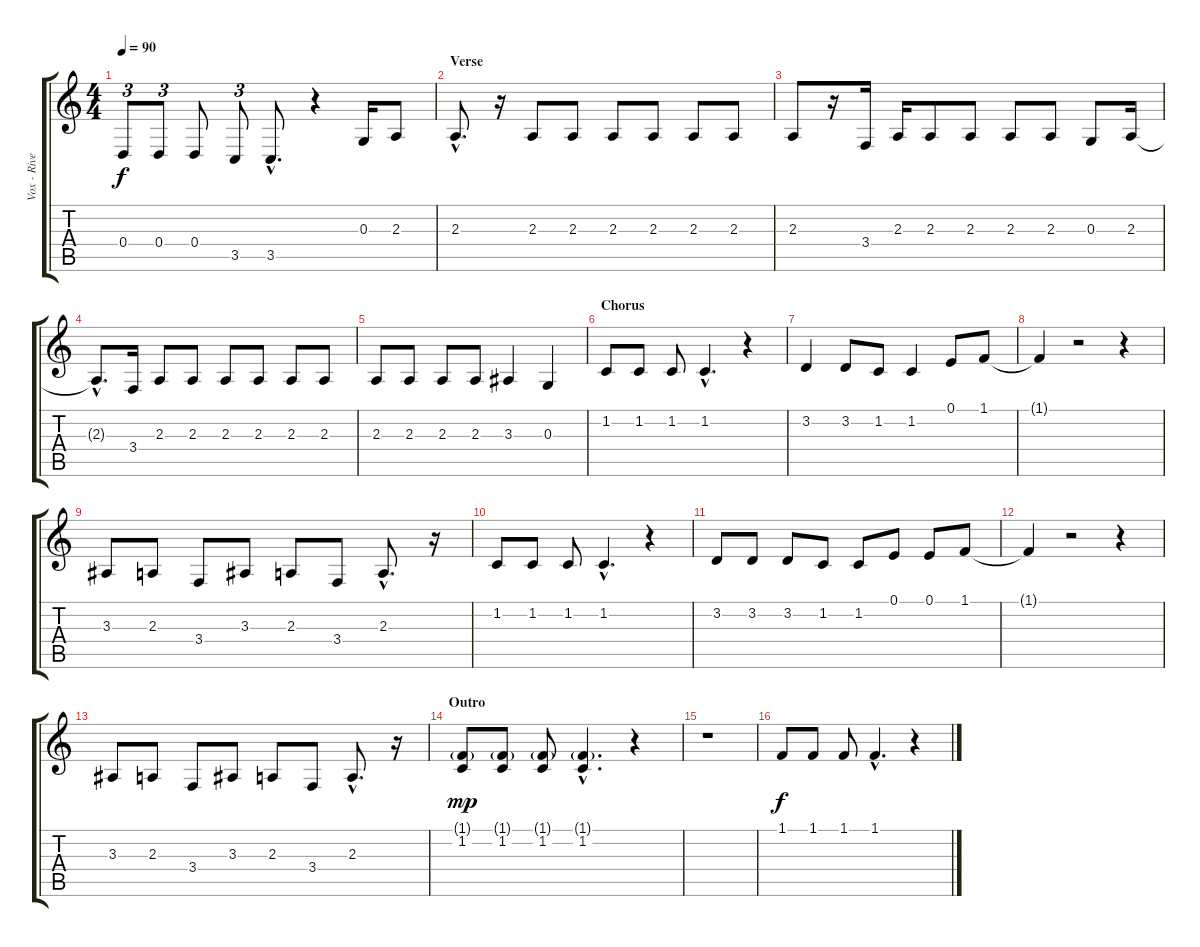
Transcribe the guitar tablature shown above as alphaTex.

\track ("Vox - Rivers" "Vox - Rive") {instrument lead2sawtooth}
\staff {score tabs}
\tuning (E4 B3 G3 D3 A2 E2) {hide}
\ts (4 4)
\tempo 90
\clef g2
\ks c
0.4.8{tu (3 2) dy f} 0.4.8{tu (3 2)} 0.4.8 3.5.8{tu (3 2)} 3.5{hac}.8{d} r.4 0.3.16 2.3.8 |
\section ("" "Verse")
2.3{hac}.8{d} r.16 2.3.8 2.3.8 2.3.8 2.3.8 2.3.8 2.3.8 |
2.3.8 r.16 3.4.16 2.3.16 2.3.8 2.3.8 2.3.8 2.3.8 0.3.8 2.3.16 |
2.3{hac t}.8{d} 3.4.16 2.3.8 2.3.8 2.3.8 2.3.8 2.3.8 2.3.8 |
2.3.8 2.3.8 2.3.8 2.3.8 3.3.4 0.3.4 |
\section ("" "Chorus")
1.2.8 1.2.8 1.2.8 1.2{hac}.4{d} r.4 |
3.2.4 3.2.8 1.2.8 1.2.4 0.1.8 1.1.8 |
1.1{t}.4 r.2 r.4 |
3.3.8 2.3.8 3.4.8 3.3.8 2.3.8 3.4.8 2.3{hac}.8{d} r.16 |
1.2.8 1.2.8 1.2.8 1.2{hac}.4{d} r.4 |
3.2.8 3.2.8 3.2.8 1.2.8 1.2.8 0.1.8 0.1.8 1.1.8 |
1.1{t}.4 r.2 r.4 |
3.3.8 2.3.8 3.4.8 3.3.8 2.3.8 3.4.8 2.3{hac}.8{d} r.16 |
\section ("" "Outro")
(1.1{g} 1.2).8{dy mp} (1.1{g} 1.2).8 (1.1{g} 1.2).8 (1.1{g hac} 1.2{hac}).4{d} r.4 |
r.1 |
1.1.8{dy f} 1.1.8 1.1.8 1.1{hac}.4{d} r.4
